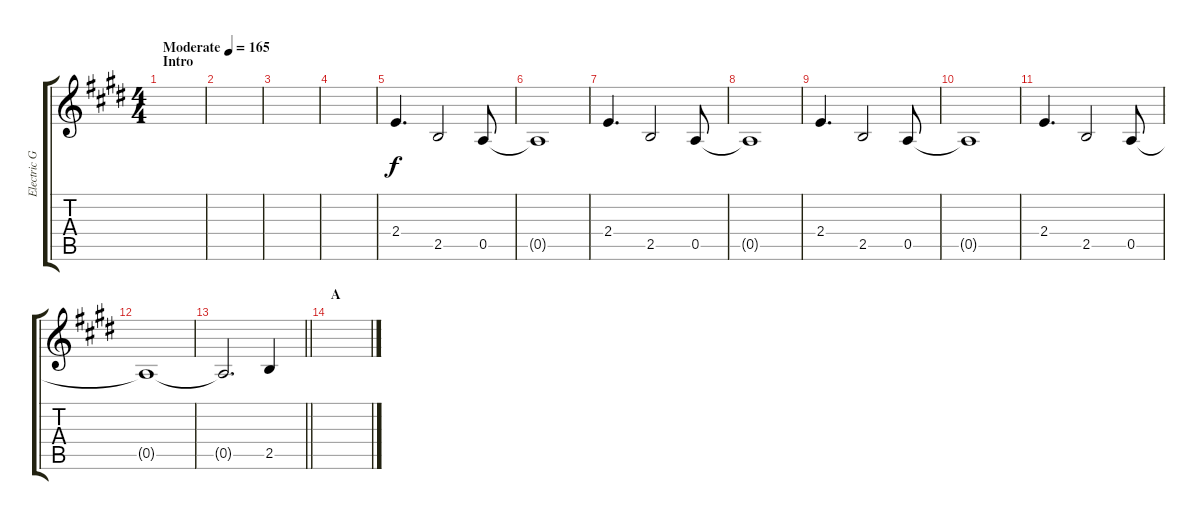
\track ("Electric Guitar 2" "Electric G") {instrument distortionguitar}
\staff {score tabs}
\tuning (E4 B3 G3 D3 A2 E2) {hide}
\ts (4 4)
\section ("" "Intro")
\tempo (165 "Moderate")
\clef g2
\ks e
|
|
|
|
2.4.4{d} 2.5.2 0.5.8 |
0.5{t}.1 |
2.4.4{d} 2.5.2 0.5.8 |
0.5{t}.1 |
2.4.4{d} 2.5.2 0.5.8 |
0.5{t}.1 |
2.4.4{d} 2.5.2 0.5.8 |
0.5{t}.1 |
\barLineRight lightlight
0.5{t}.2{d} 2.5.4 |
\section ("" "A")
